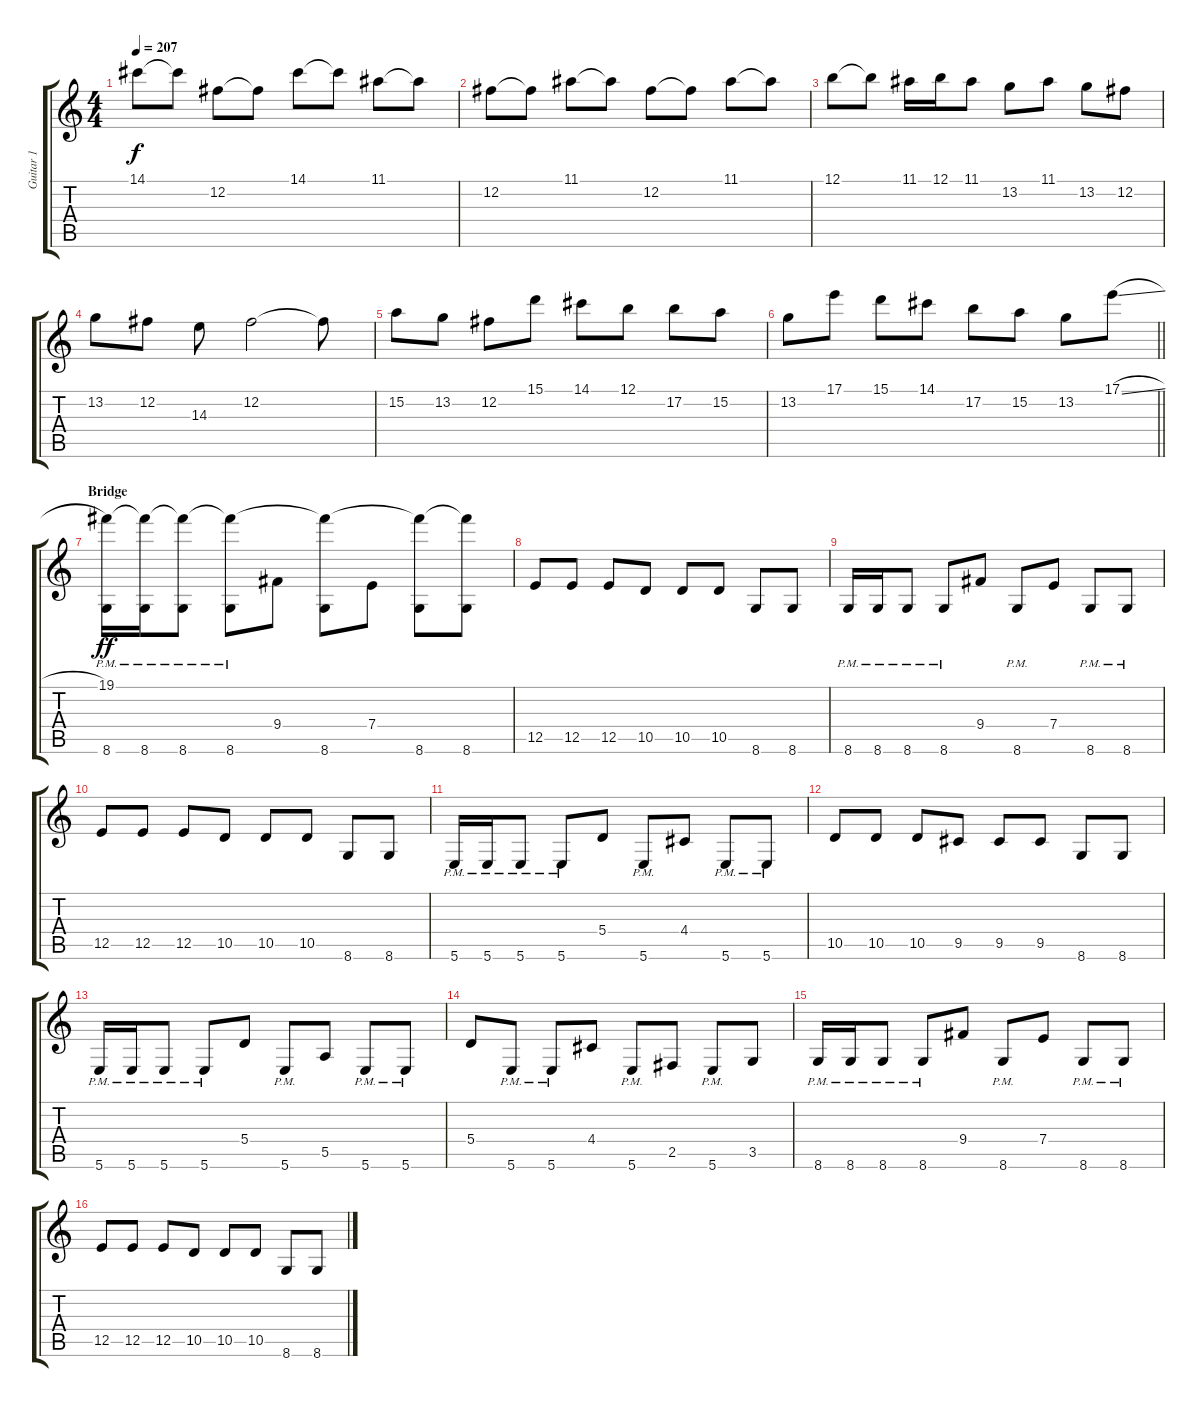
\track ("Guitar 1" "Guitar 1") {instrument distortionguitar}
\staff {score tabs}
\tuning (B3 Gb3 D3 A2 E2 B1) {hide}
\ts (4 4)
\tempo 207
\clef g2
\ks c
14.1.8{dy f} 14.1{t}.8 12.2.8 12.2{t}.8 14.1.8 14.1{t}.8 11.1.8 11.1{t}.8 |
12.2.8 12.2{t}.8 11.1.8 11.1{t}.8 12.2.8 12.2{t}.8 11.1.8 11.1{t}.8 |
12.1.8 12.1{t}.8 11.1.16 12.1.16 11.1.8 13.2.8 11.1.8 13.2.8 12.2.8 |
13.2.8 12.2.8 14.3.8 12.2.2 12.2{t}.8 |
15.2.8 13.2.8 12.2.8 15.1.8 14.1.8 12.1.8 17.2.8 15.2.8 |
\barLineRight lightlight
13.2.8 17.1.8 15.1.8 14.1.8 17.2.8 15.2.8 13.2.8 17.1{sl}.8 |
\section ("" "Bridge")
(19.1{pm} 8.6{pm}).16{dy ff balance 16} (19.1{t} 8.6{pm}).16 (19.1{t} 8.6{pm}).8 (19.1{t} 8.6{pm}).8 9.4.8 (19.1{t} 8.6).8 7.4.8 (19.1{t} 8.6).8 (19.1{t} 8.6).8 |
12.5.8 12.5.8 12.5.8 10.5.8 10.5.8 10.5.8 8.6.8 8.6.8 |
8.6{pm}.16 8.6{pm}.16 8.6{pm}.8 8.6{pm}.8 9.4.8 8.6{pm}.8 7.4.8 8.6{pm}.8 8.6{pm}.8 |
12.5.8 12.5.8 12.5.8 10.5.8 10.5.8 10.5.8 8.6.8 8.6.8 |
5.6{pm}.16 5.6{pm}.16 5.6{pm}.8 5.6{pm}.8 5.4.8 5.6{pm}.8 4.4.8 5.6{pm}.8 5.6{pm}.8 |
10.5.8 10.5.8 10.5.8 9.5.8 9.5.8 9.5.8 8.6.8 8.6.8 |
5.6{pm}.16 5.6{pm}.16 5.6{pm}.8 5.6{pm}.8 5.4.8 5.6{pm}.8 5.5.8 5.6{pm}.8 5.6{pm}.8 |
5.4.8 5.6{pm}.8 5.6{pm}.8 4.4.8 5.6{pm}.8 2.5.8 5.6{pm}.8 3.5.8 |
8.6{pm}.16 8.6{pm}.16 8.6{pm}.8 8.6{pm}.8 9.4.8 8.6{pm}.8 7.4.8 8.6{pm}.8 8.6{pm}.8 |
12.5.8 12.5.8 12.5.8 10.5.8 10.5.8 10.5.8 8.6.8 8.6.8
